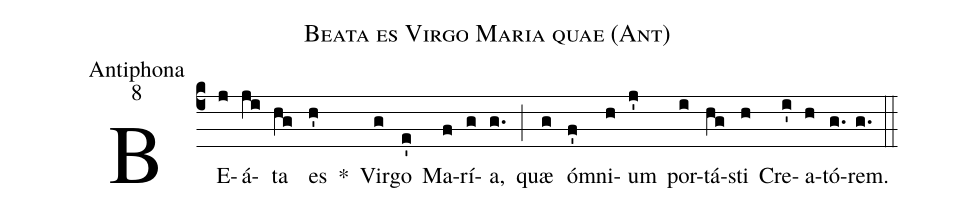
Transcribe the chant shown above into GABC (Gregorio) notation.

name:Beata es Virgo Maria quae (Ant);
office-part:Antiphona;
mode:8;
%%
(c4) BE(j)á(ji)ta(hg) es(h') *() Vir(g)go(e') Ma(f)rí(g)a,(g.) (;) quæ(g) ó(f')mni(h)um(j') por(i)tá(hg)sti(h) Cre(i')a(h)tó(g.)rem.(g.) (::)
%<eu>E(j) u(j) o(h) u(j) a(k) e.</eu>(j.) (::)
